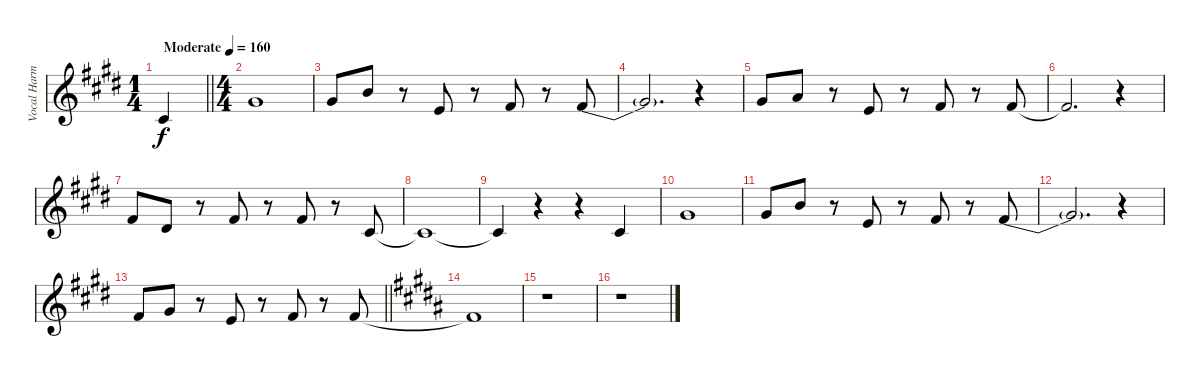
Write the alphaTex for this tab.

\track ("Vocal Harmony 1" "Vocal Harm") {instrument flute}
\staff {score}
\tuning (E4 B3 G3 D3 A2 E2) {hide}
\ts (1 4)
\tempo (160 "Moderate")
\clef g2
\barLineRight lightlight
\ks e
11.4.4{dy f instrument flute} |
\ts (4 4)
9.2.1 |
9.2.8 12.2.8 r.8 9.3.8 r.8 11.3.8 r.8 11.3{be (bend 0 0 60 4)}.8 |
11.3{t}.2{d} r.4 |
9.2.8 10.2.8 r.8 9.3.8 r.8 11.3.8 r.8 11.3.8 |
11.3{t}.2{d} r.4 |
11.3.8 8.3.8 r.8 11.3.8 r.8 11.3.8 r.8 11.4.8 |
11.4{t}.1 |
11.4{t}.4 r.4 r.4 11.4.4 |
9.2.1 |
9.2.8 12.2.8 r.8 9.3.8 r.8 11.3.8 r.8 11.3{be (bend 0 0 60 4)}.8 |
11.3{t}.2{d} r.4 |
\barLineRight lightlight
7.2.8 9.2.8 r.8 9.3.8 r.8 11.3.8 r.8 11.3.8 |
\ks b
11.3{t}.1 |
r.1 |
r.1
